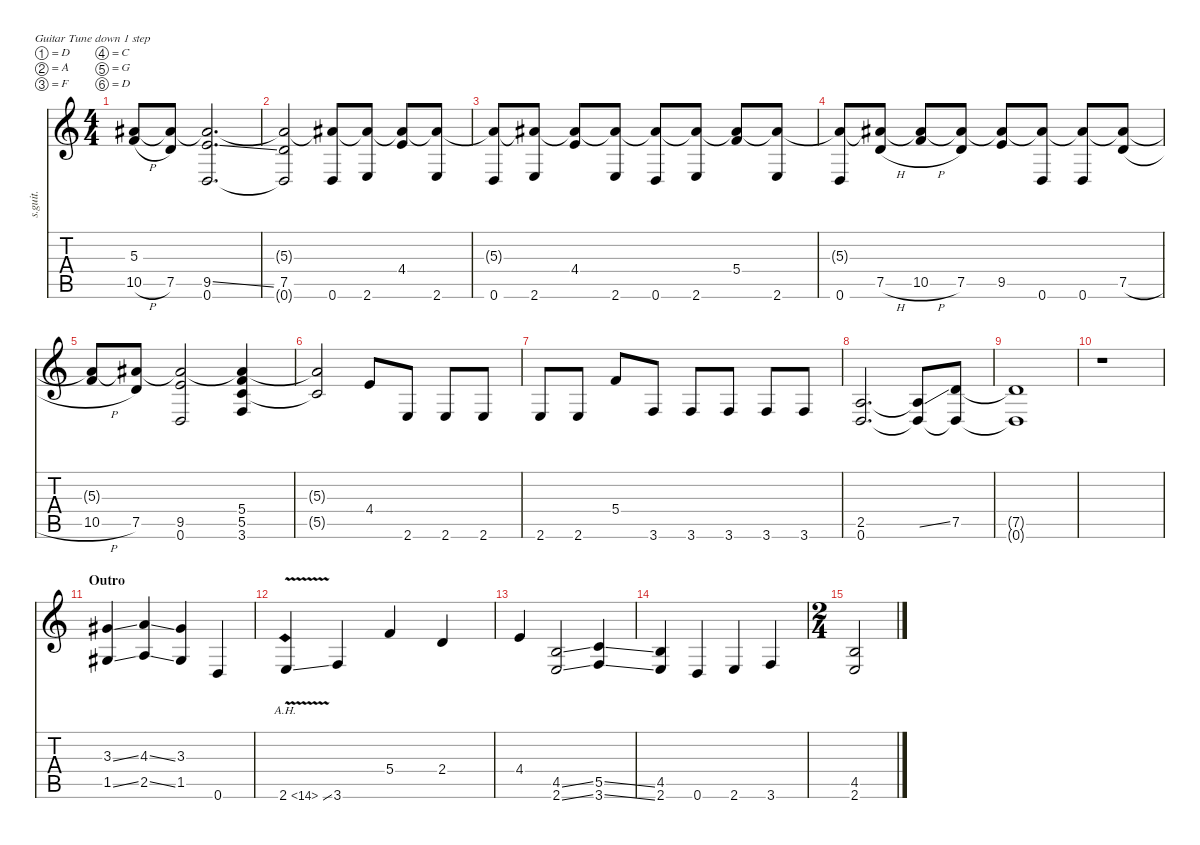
\defaultSystemsLayout 4
\hideDynamics
\bracketExtendMode nobrackets
\track ("Guitar II" "s.guit.") {instrument distortionguitar}
\staff {score tabs}
\tuning (D4 A3 F3 C3 G2 D2)
\ts (4 4)
\tempo (240 hide)
\clef g2
\ks c
(5.3{t acc #} 10.5{h}).8{lyrics (0 "") lyrics (1 "") lyrics (2 "") lyrics (3 "") lyrics (4 "") dy f} (5.3{t acc #} 7.5).8{lyrics (0 "") lyrics (1 "") lyrics (2 "") lyrics (3 "") lyrics (4 "")} (5.3{t acc #} 9.5{ss} 0.6).2{d lyrics (0 "") lyrics (1 "") lyrics (2 "") lyrics (3 "") lyrics (4 "")} |
(5.3{t acc #} 7.5 0.6{t}).2{lyrics (0 "") lyrics (1 "") lyrics (2 "") lyrics (3 "") lyrics (4 "")} (5.3{t acc #} 0.6).8{lyrics (0 "") lyrics (1 "") lyrics (2 "") lyrics (3 "") lyrics (4 "")} (5.3{t acc #} 2.6).8{lyrics (0 "") lyrics (1 "") lyrics (2 "") lyrics (3 "") lyrics (4 "")} (5.3{t acc #} 4.4).8{lyrics (0 "") lyrics (1 "") lyrics (2 "") lyrics (3 "") lyrics (4 "")} (5.3{t acc #} 2.6).8{lyrics (0 "") lyrics (1 "") lyrics (2 "") lyrics (3 "") lyrics (4 "")} |
(5.3{t acc #} 0.6).8{lyrics (0 "") lyrics (1 "") lyrics (2 "") lyrics (3 "") lyrics (4 "")} (5.3{t acc #} 2.6).8{lyrics (0 "") lyrics (1 "") lyrics (2 "") lyrics (3 "") lyrics (4 "")} (5.3{t acc #} 4.4).8{lyrics (0 "") lyrics (1 "") lyrics (2 "") lyrics (3 "") lyrics (4 "")} (5.3{t acc #} 2.6).8{lyrics (0 "") lyrics (1 "") lyrics (2 "") lyrics (3 "") lyrics (4 "")} (5.3{t acc #} 0.6).8{lyrics (0 "") lyrics (1 "") lyrics (2 "") lyrics (3 "") lyrics (4 "")} (5.3{t acc #} 2.6).8{lyrics (0 "") lyrics (1 "") lyrics (2 "") lyrics (3 "") lyrics (4 "")} (5.3{t acc #} 5.4).8{lyrics (0 "") lyrics (1 "") lyrics (2 "") lyrics (3 "") lyrics (4 "")} (5.3{t acc #} 2.6).8{lyrics (0 "") lyrics (1 "") lyrics (2 "") lyrics (3 "") lyrics (4 "")} |
(5.3{t acc #} 0.6).8{lyrics (0 "") lyrics (1 "") lyrics (2 "") lyrics (3 "") lyrics (4 "")} (5.3{t acc #} 7.5{h}).8{lyrics (0 "") lyrics (1 "") lyrics (2 "") lyrics (3 "") lyrics (4 "")} (5.3{t acc #} 10.5{h}).8{lyrics (0 "") lyrics (1 "") lyrics (2 "") lyrics (3 "") lyrics (4 "")} (5.3{t acc #} 7.5).8{lyrics (0 "") lyrics (1 "") lyrics (2 "") lyrics (3 "") lyrics (4 "")} (5.3{t acc #} 9.5).8{lyrics (0 "") lyrics (1 "") lyrics (2 "") lyrics (3 "") lyrics (4 "")} (5.3{t acc #} 0.6).8{lyrics (0 "") lyrics (1 "") lyrics (2 "") lyrics (3 "") lyrics (4 "")} (5.3{t acc #} 0.6).8{lyrics (0 "") lyrics (1 "") lyrics (2 "") lyrics (3 "") lyrics (4 "")} (5.3{t acc #} 7.5{h}).8{lyrics (0 "") lyrics (1 "") lyrics (2 "") lyrics (3 "") lyrics (4 "")} |
(5.3{t acc #} 10.5{h}).8{lyrics (0 "") lyrics (1 "") lyrics (2 "") lyrics (3 "") lyrics (4 "")} (5.3{t acc #} 7.5).8{lyrics (0 "") lyrics (1 "") lyrics (2 "") lyrics (3 "") lyrics (4 "")} (5.3{t acc #} 9.5 0.6).2{lyrics (0 "") lyrics (1 "") lyrics (2 "") lyrics (3 "") lyrics (4 "")} (5.3{t acc #} 5.4 5.5 3.6).4{lyrics (0 "") lyrics (1 "") lyrics (2 "") lyrics (3 "") lyrics (4 "")} |
(5.3{t acc #} 5.5{t}).2{lyrics (0 "") lyrics (1 "") lyrics (2 "") lyrics (3 "") lyrics (4 "")} 4.4.8{lyrics (0 "") lyrics (1 "") lyrics (2 "") lyrics (3 "") lyrics (4 "")} 2.6.8{lyrics (0 "") lyrics (1 "") lyrics (2 "") lyrics (3 "") lyrics (4 "")} 2.6.8{lyrics (0 "") lyrics (1 "") lyrics (2 "") lyrics (3 "") lyrics (4 "")} 2.6.8{lyrics (0 "") lyrics (1 "") lyrics (2 "") lyrics (3 "") lyrics (4 "")} |
2.6.8{lyrics (0 "") lyrics (1 "") lyrics (2 "") lyrics (3 "") lyrics (4 "")} 2.6.8{lyrics (0 "") lyrics (1 "") lyrics (2 "") lyrics (3 "") lyrics (4 "")} 5.4.8{lyrics (0 "") lyrics (1 "") lyrics (2 "") lyrics (3 "") lyrics (4 "")} 3.6.8{lyrics (0 "") lyrics (1 "") lyrics (2 "") lyrics (3 "") lyrics (4 "")} 3.6.8{lyrics (0 "") lyrics (1 "") lyrics (2 "") lyrics (3 "") lyrics (4 "")} 3.6.8{lyrics (0 "") lyrics (1 "") lyrics (2 "") lyrics (3 "") lyrics (4 "")} 3.6.8{lyrics (0 "") lyrics (1 "") lyrics (2 "") lyrics (3 "") lyrics (4 "")} 3.6.8{lyrics (0 "") lyrics (1 "") lyrics (2 "") lyrics (3 "") lyrics (4 "")} |
(2.5 0.6).2{d lyrics (0 "") lyrics (1 "") lyrics (2 "") lyrics (3 "") lyrics (4 "")} (2.5{ss t} 0.6{t}).8{lyrics (0 "") lyrics (1 "") lyrics (2 "") lyrics (3 "") lyrics (4 "")} (7.5 0.6{t}).8{lyrics (0 "") lyrics (1 "") lyrics (2 "") lyrics (3 "") lyrics (4 "")} |
(7.5{t} 0.6{t}).1{lyrics (0 "") lyrics (1 "") lyrics (2 "") lyrics (3 "") lyrics (4 "")} |
\tempo (192 hide)
r.1 |
\section ("" "Outro")
(3.3{ss acc #} 1.5{ss acc #}).4{lyrics (0 "") lyrics (1 "") lyrics (2 "") lyrics (3 "") lyrics (4 "")} (4.3{ss} 2.5{ss}).4{lyrics (0 "") lyrics (1 "") lyrics (2 "") lyrics (3 "") lyrics (4 "")} (3.3{acc #} 1.5{acc #}).4{lyrics (0 "") lyrics (1 "") lyrics (2 "") lyrics (3 "") lyrics (4 "")} 0.6.4{lyrics (0 "") lyrics (1 "") lyrics (2 "") lyrics (3 "") lyrics (4 "")} |
2.6{ah 12 v ss}.4{lyrics (0 "") lyrics (1 "") lyrics (2 "") lyrics (3 "") lyrics (4 "")} 3.6.4{lyrics (0 "") lyrics (1 "") lyrics (2 "") lyrics (3 "") lyrics (4 "")} 5.4.4{lyrics (0 "") lyrics (1 "") lyrics (2 "") lyrics (3 "") lyrics (4 "")} 2.4.4{lyrics (0 "") lyrics (1 "") lyrics (2 "") lyrics (3 "") lyrics (4 "")} |
4.4.4{lyrics (0 "") lyrics (1 "") lyrics (2 "") lyrics (3 "") lyrics (4 "")} (4.5{ss} 2.6{ss}).2{lyrics (0 "") lyrics (1 "") lyrics (2 "") lyrics (3 "") lyrics (4 "")} (5.5{ss} 3.6{ss}).4{lyrics (0 "") lyrics (1 "") lyrics (2 "") lyrics (3 "") lyrics (4 "")} |
(4.5 2.6).4{lyrics (0 "") lyrics (1 "") lyrics (2 "") lyrics (3 "") lyrics (4 "")} 0.6.4{lyrics (0 "") lyrics (1 "") lyrics (2 "") lyrics (3 "") lyrics (4 "")} 2.6.4{lyrics (0 "") lyrics (1 "") lyrics (2 "") lyrics (3 "") lyrics (4 "")} 3.6.4{lyrics (0 "") lyrics (1 "") lyrics (2 "") lyrics (3 "") lyrics (4 "")} |
\ts (2 4)
\beaming (8 2 2 2 2)
(4.5 2.6).2{lyrics (0 "") lyrics (1 "") lyrics (2 "") lyrics (3 "") lyrics (4 "")}
